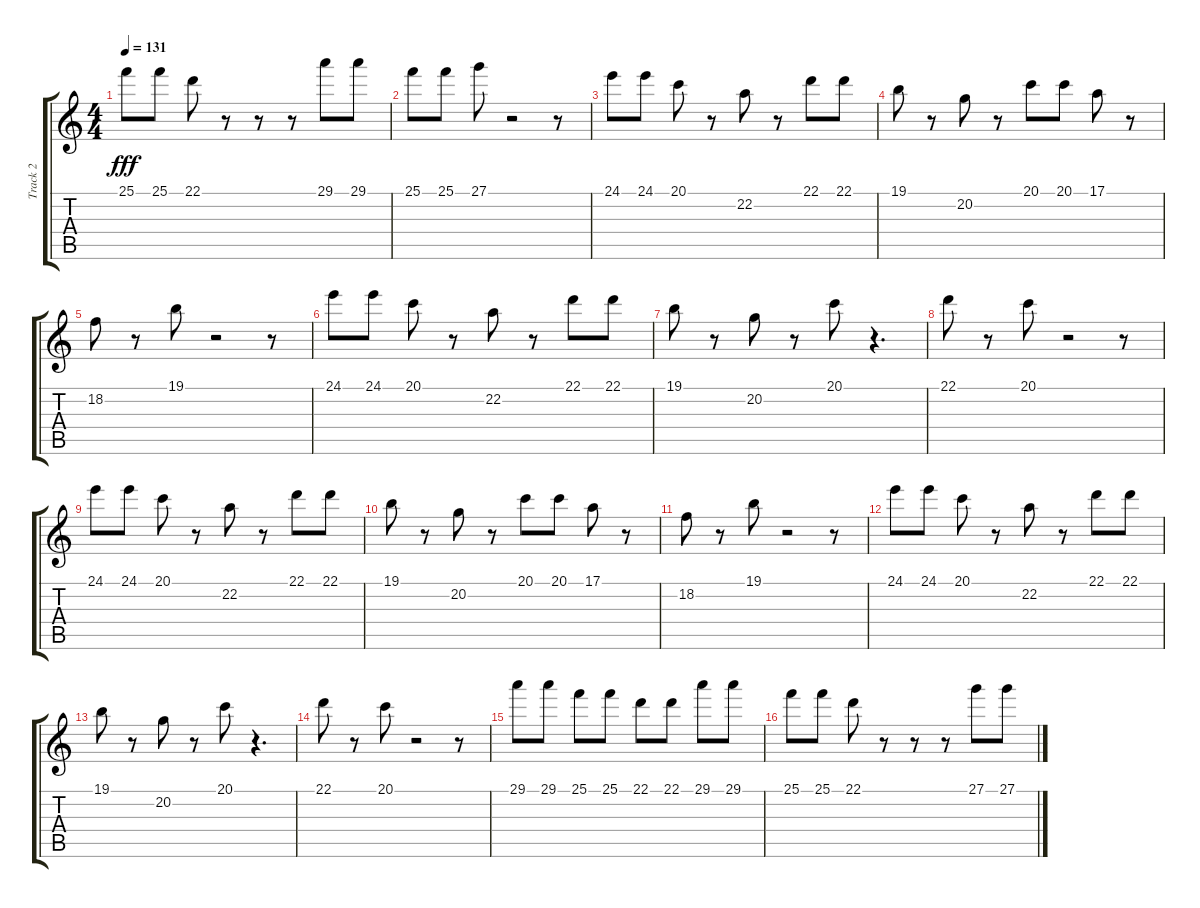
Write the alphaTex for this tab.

\track ("Track 2" "Track 2") {instrument marimba}
\staff {score tabs}
\tuning (E4 B3 G3 D3 A2 E2) {hide}
\ts (4 4)
\tempo 131
\clef g2
\ks c
25.1.8{dy fff} 25.1.8 22.1.8 r.8 r.8 r.8 29.1.8 29.1.8 |
25.1.8 25.1.8 27.1.8 r.2 r.8 |
24.1.8 24.1.8 20.1.8 r.8 22.2.8 r.8 22.1.8 22.1.8 |
19.1.8 r.8 20.2.8 r.8 20.1.8 20.1.8 17.1.8 r.8 |
18.2.8 r.8 19.1.8 r.2 r.8 |
24.1.8 24.1.8 20.1.8 r.8 22.2.8 r.8 22.1.8 22.1.8 |
19.1.8 r.8 20.2.8 r.8 20.1.8 r.4{d} |
22.1.8 r.8 20.1.8 r.2 r.8 |
24.1.8 24.1.8 20.1.8 r.8 22.2.8 r.8 22.1.8 22.1.8 |
19.1.8 r.8 20.2.8 r.8 20.1.8 20.1.8 17.1.8 r.8 |
18.2.8 r.8 19.1.8 r.2 r.8 |
24.1.8 24.1.8 20.1.8 r.8 22.2.8 r.8 22.1.8 22.1.8 |
19.1.8 r.8 20.2.8 r.8 20.1.8 r.4{d} |
22.1.8 r.8 20.1.8 r.2 r.8 |
29.1.8 29.1.8 25.1.8 25.1.8 22.1.8 22.1.8 29.1.8 29.1.8 |
25.1.8 25.1.8 22.1.8 r.8 r.8 r.8 27.1.8 27.1.8
